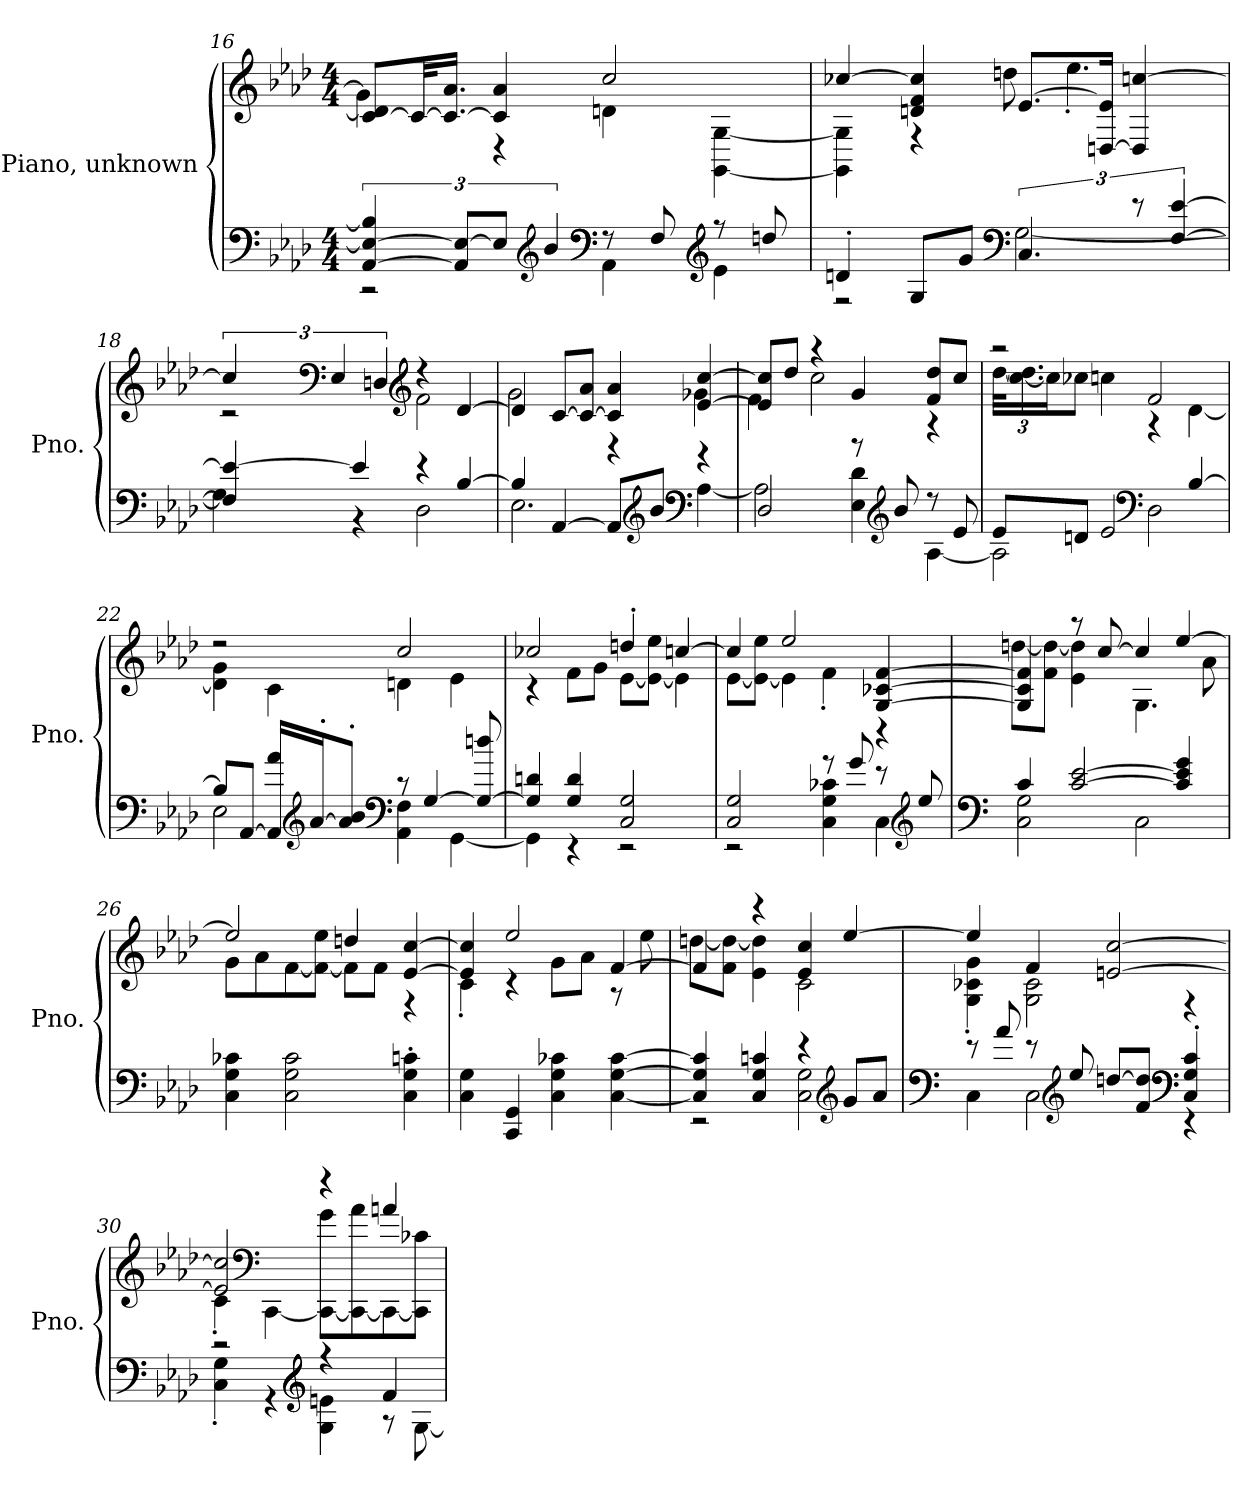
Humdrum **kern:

**kern	**kern
*part1	*part1
*staff2	*staff1
*I"Piano, unknown	*
*I'Pno.	*
!!LO:PB:g=z
*clefF4	*clefG2
*k[b-e-a-d-]	*k[b-e-a-d-]
*M4/4	*M4/4
=16	=16
*^	*^
[6AA-/ 6E-/_ 6B-/]	2r	[8c/ 8d-/]L	4g\]
.	.	32c/KL_	.
.	.	16.c/_ 16.a-/JJ	.
12AA-/] 12E-/_L	.	.	.
12E-/J]	.	4c/] 4a-/	4r
*clefG2	*	*	*
6b-/	.	.	.
*clefF4	*	*	*
8r	4AA-\	2cc/	4dn\
8F/	.	.	.
*clefG2	*	*	*
8r	4e-\	.	[4GG\ [4G\
8ddn/	.	.	.
=17	=17	=17	=17
4dn'/	2r	[4cc-X/	4GG\] 4G\]
8G/L	.	4dn/ 4f/ 4cc-/]	4r
8g/J	.	.	.
*clefF4	*	*	*
6.C/	[2G\	[8.e-/L	8ddn\
.	.	.	4.ee-'\
.	.	[16Dn/ 16e-/]Jk	.
12r	.	4D/] [4ccn/	.
[6F/ [6e-/	.	.	.
=18	=18	=18	=18
4F/] 4e-/_	4G\]	6cc/]	2r
*	*	*clefF4	*
.	.	6E-/	.
4e-/]	4r	.	.
.	.	6Dn/	.
*	*	*clefG2	*
4r	2D-\	4r	2f\
[4B-/	.	[4d-/	.
!!LO:LB:g=z	!!
=19	=19	=19	=19
4B-/]	2.E-\	4d-/]	2g\
[4AA-/	.	[8c/L	.
.	.	8c/_ 8a-/J	.
8AA-/L]	.	4c/] 4a-/	4r
*clefG2	*	*	*
8b-/J	.	.	.
*clefF4	*	*	*
4r	[4A-\	[4e-/ [4cc/	4g-X\
=20	=20	=20	=20
2D-/	2A-\]	8e-/] 8cc/]L	4f\
.	.	8dd-/J	.
.	.	4r	2cc\
8r	4E-\ 4d-\	4g/	.
*clefG2	*	*	*
8b-/	.	.	.
8r	[4A-\	8f/ 8dd-/L	4r
8e-/	.	8cc/J	.
=21	=21	=21	=21
*	*	*	*Xbrackettup
8e-/L	2A-\]	2r	[48dd-\KLL
.	.	.	[24.cc\ 24.dd-\]
.	.	.	24cc\J]
8dn/J	.	.	8cc-X\J
2e-/	.	.	4ccn\
*clefF4	*	*	*
.	2D-\	2f/	4r
[4B-/	.	.	[4d-\
!!LO:LB:g=z	!!
=22	=22	=22	=22
8B-/L]	2E-\	2r	4d-\] 4g\
[8AA-/J	.	.	.
16AA-/] 16a-/LL	.	.	4c\
*clefG2	*	*	*
[16a-'/J	.	.	.
8a-/]' 8b-/'J	.	.	.
*clefF4	*	*	*
8r	4AA-\ 4F\	2cc/	4dn\
[4G/	.	.	.
.	[4GG\	.	4e-\
8G/_ 8ddn/	.	.	.
=23	=23	=23	=23
4G/] 4dn/	4GG\]	2cc-X/	4r
4G/ 4d/	4r	.	8f\L
.	.	.	8g\J
2C/ 2G/	2r	4ddn'/	[8e-\L
.	.	.	8e-\_ 8ee-\J
.	.	[4ccn/	4e-\]
=24	=24	=24	=24
2C/ 2G/	2r	4cc/]	[8e-\L
.	.	.	8e-\_ 8ee-\J
.	.	2ee-/	4e-\]
8r	4C\ 4G\ 4c-X\	.	4f'\
8g/	.	.	.
8r	4C\	[4G/ [4c-X/ [4f/	4r
*clefG2	*	*	*
8ee-/	.	.	.
!!LO:LB:g=z	!!
=25	=25	=25	=25
*clefF4	*	*	*
4c/	2C\ 2G\	4G/] 4c-/] 4f/]	[8ddn\L
.	.	.	8f\ 8dd\_J
[2c/ [2e-/	.	8r	4e-\ 4dd\]
.	.	[8cc/	.
.	2C\	4cc/]	4.G\
4c/] 4e-/] 4g/	.	[4ee-/	.
.	.	.	8a-\
*v	*v	*	*
=26	=26	=26
4C\ 4G\ 4c-X\	2ee-/]	8g\L
.	.	8a-\
2C\ 2G\ 2c-\	.	[8f\
.	.	8f\_ 8ee-\J
.	4ddn/	8f\L]
.	.	8f\J
4C\' 4G\' 4cn\'	[4e-/ [4cc/	4r
=27	=27	=27
4C\ 4G\	4e-/] 4cc/]	4c'\
4CC/ 4GG/	2ee-/	4r
4C\ 4G\ 4c-X\	.	8g\L
.	.	8a-\J
[4C\ [4G\ [4c-\	[4f/	8r
.	.	8ee-\
=28	=28	=28
*^	*	*
4C/] 4G/] 4c-/]	2r	4f/]	[8ddn\L
.	.	.	8f\ 8dd\_J
4C/ 4G/ 4cn/	.	4r	4e-\ 4dd\]
4r	2C\ 2G\	4e-/ 4cc/	2c\
*clefG2	*	*	*
8g/L	.	[4ee-/	.
8a-/J	.	.	.
!!LO:LB:g=z	!!
=29	=29	=29	=29
*clefF4	*	*	*
8r	4C\	4ee-/]	4G\' 4c-X\' 4g\'
8a-/	.	.	.
8r	2C\	4f/	2G\ 2c-\
*clefG2	*	*	*
8ee-/	.	.	.
[8ddn/L	.	[2en/ [2cc/	.
8f/ 8dd/]J	.	.	.
*clefF4	*	*	*
4C/' 4G/' 4c/'	4r	.	4r
=30	=30	=30	=30
2r	4C\' 4G\'	2e/] 2cc/]	4c'\
*	*	*clefF4	*
.	4r	.	[4CC\
*clefG2	*	*	*
4r	4G\ 4en\	4r	8CC\_ 8g\L
.	.	.	8CC\_ 8a-\
4f/	8r	4an/	8CC\_
.	[8G\	.	8CC\] 8c-X\J
*v	*v	*	*
*	*v	*v
=	=
*-	*-
